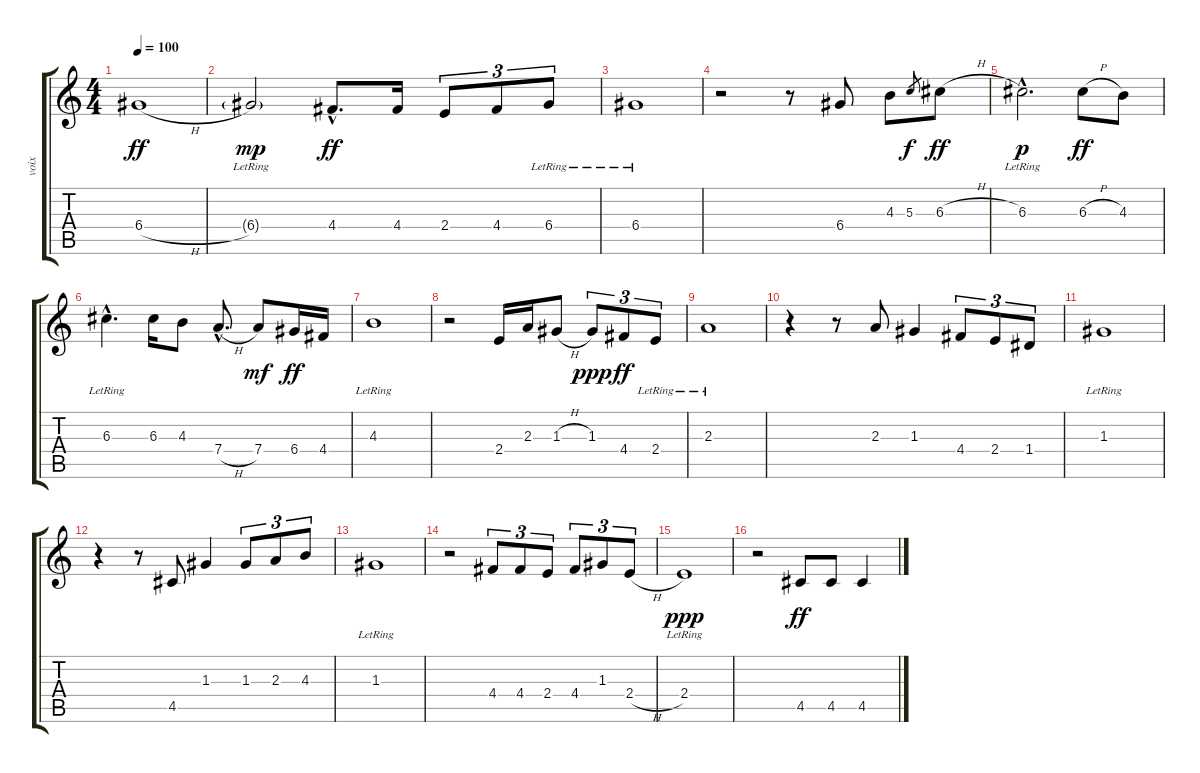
\track ("voix" "voix") {instrument celesta}
\staff {score tabs}
\tuning (E5 B4 G4 D4 A3 E3) {hide}
\ts (4 4)
\tempo 100
\clef g2
\ks c
6.4{h}.1{dy ff} |
6.4{g lr}.2{dy mp} 4.4{hac}.8{d dy ff} 4.4.16 2.4.8{tu (3 2)} 4.4.8{tu (3 2)} 6.4{lr}.8{tu (3 2)} |
6.4{lr}.1 |
r.2 r.8 6.4.8 4.3.8 5.3.8{gr dy f} 6.3{h}.8{dy ff} |
6.3{hac lr}.2{d dy p} 6.3{h}.8{dy ff} 4.3.8 |
6.3{hac lr}.4{d} 6.3.16 4.3.8 7.4{h hac}.8{d} 7.4.8{dy mf} 6.4.16{dy ff} 4.4.16 |
4.3{lr}.1 |
r.2 2.4.16 2.3.16 1.3{h}.8 1.3.8{tu (3 2) dy ppp} 4.4.8{tu (3 2) dy ff} 2.4{lr}.8{tu (3 2)} |
2.3{lr}.1 |
r.4 r.8 2.3.8 1.3.4 4.4.8{tu (3 2)} 2.4.8{tu (3 2)} 1.4.8{tu (3 2)} |
1.3{lr}.1 |
r.4 r.8 4.5.8 1.3.4 1.3.8{tu (3 2)} 2.3.8{tu (3 2)} 4.3.8{tu (3 2)} |
1.3{lr}.1 |
r.2 4.4.8{tu (3 2)} 4.4.8{tu (3 2)} 2.4.8{tu (3 2)} 4.4.8{tu (3 2)} 1.3.8{tu (3 2)} 2.4{h}.8{tu (3 2)} |
2.4{lr}.1{dy ppp} |
r.2 4.5.8{dy ff} 4.5.8 4.5{h}.4
